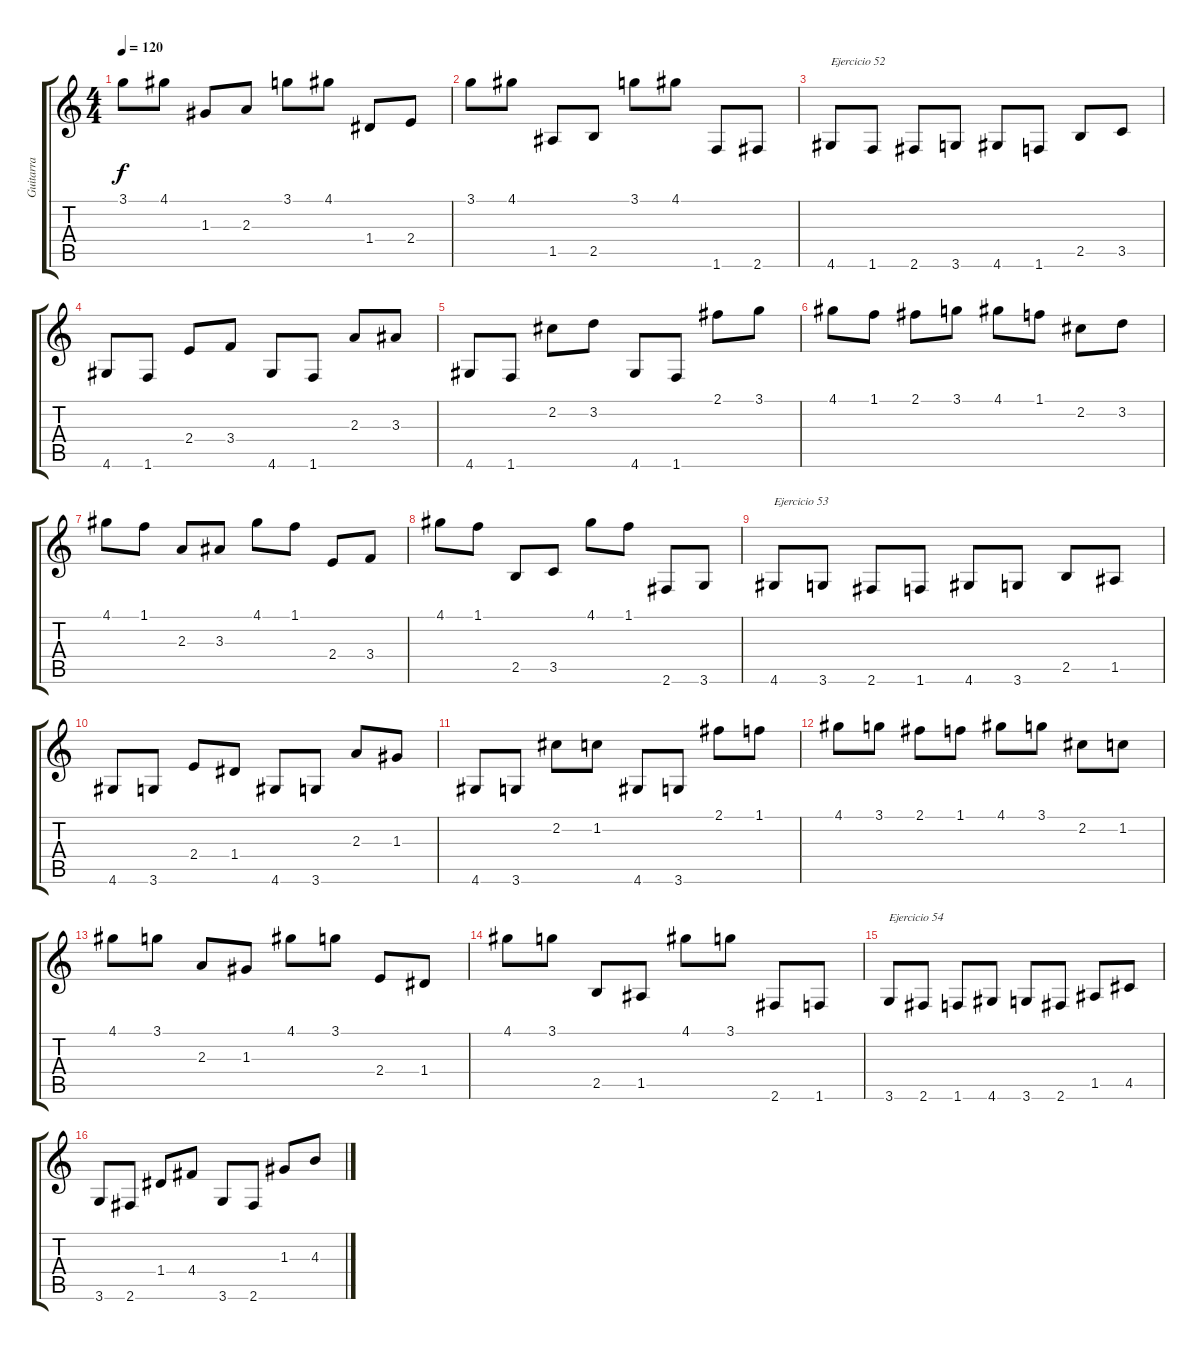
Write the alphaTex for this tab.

\track ("Guitarra " "Guitarra ") {instrument acousticguitarnylon}
\staff {score tabs}
\tuning (E4 B3 G3 D3 A2 E2) {hide}
\ts (4 4)
\tempo 120
\clef g2
\ks c
3.1.8{dy f} 4.1.8 1.3.8 2.3.8 3.1.8 4.1.8 1.4.8 2.4.8 |
3.1.8 4.1.8 1.5.8 2.5.8 3.1.8 4.1.8 1.6.8 2.6.8 |
4.6.8{txt "Ejercicio 52"} 1.6.8 2.6.8 3.6.8 4.6.8 1.6.8 2.5.8 3.5.8 |
4.6.8 1.6.8 2.4.8 3.4.8 4.6.8 1.6.8 2.3.8 3.3.8 |
4.6.8 1.6.8 2.2.8 3.2.8 4.6.8 1.6.8 2.1.8 3.1.8 |
4.1.8 1.1.8 2.1.8 3.1.8 4.1.8 1.1.8 2.2.8 3.2.8 |
4.1.8 1.1.8 2.3.8 3.3.8 4.1.8 1.1.8 2.4.8 3.4.8 |
4.1.8 1.1.8 2.5.8 3.5.8 4.1.8 1.1.8 2.6.8 3.6.8 |
4.6.8{txt "Ejercicio 53"} 3.6.8 2.6.8 1.6.8 4.6.8 3.6.8 2.5.8 1.5.8 |
4.6.8 3.6.8 2.4.8 1.4.8 4.6.8 3.6.8 2.3.8 1.3.8 |
4.6.8 3.6.8 2.2.8 1.2.8 4.6.8 3.6.8 2.1.8 1.1.8 |
4.1.8 3.1.8 2.1.8 1.1.8 4.1.8 3.1.8 2.2.8 1.2.8 |
4.1.8 3.1.8 2.3.8 1.3.8 4.1.8 3.1.8 2.4.8 1.4.8 |
4.1.8 3.1.8 2.5.8 1.5.8 4.1.8 3.1.8 2.6.8 1.6.8 |
3.6.8{txt "Ejercicio 54"} 2.6.8 1.6.8 4.6.8 3.6.8 2.6.8 1.5.8 4.5.8 |
3.6.8 2.6.8 1.4.8 4.4.8 3.6.8 2.6.8 1.3.8 4.3.8
